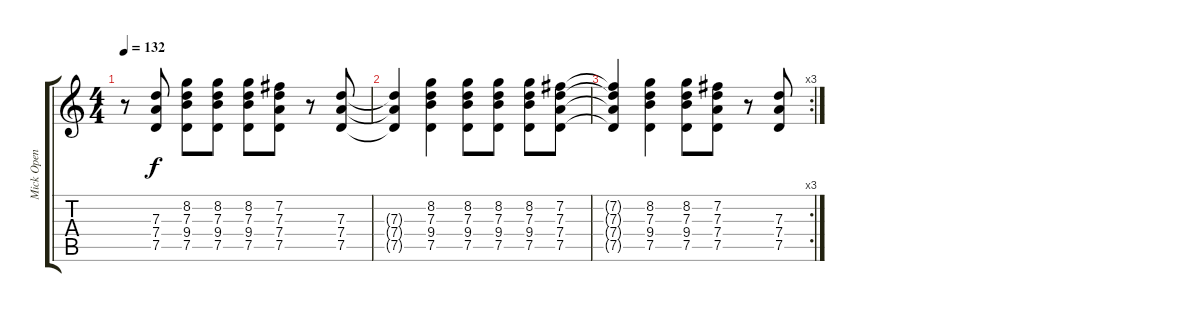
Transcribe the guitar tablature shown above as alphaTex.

\track ("Mick Open G" "Mick Open ") {instrument electricguitarjazz}
\staff {score tabs}
\tuning (D4 B3 G3 D3 G2 D2) {hide}
\ts (4 4)
\tempo 132
\clef g2
\ks c
r.8{dy f} (7.3 7.4 7.5).8 (8.2 7.3 9.4 7.5).8 (8.2 7.3 9.4 7.5).8 (8.2 7.3 9.4 7.5).8 (7.2 7.3 7.4 7.5).8 r.8 (7.3 7.4 7.5).8 |
(7.3{t} 7.4{t} 7.5{t}).4 (8.2 7.3 9.4 7.5).4 (8.2 7.3 9.4 7.5).8 (8.2 7.3 9.4 7.5).8 (8.2 7.3 9.4 7.5).8 (7.2 7.3 7.4 7.5).8 |
\rc 3
(7.2{t} 7.3{t} 7.4{t} 7.5{t}).4 (8.2 7.3 9.4 7.5).4 (8.2 7.3 9.4 7.5).8 (7.2 7.3 7.4 7.5).8 r.8 (7.3 7.4 7.5).8
